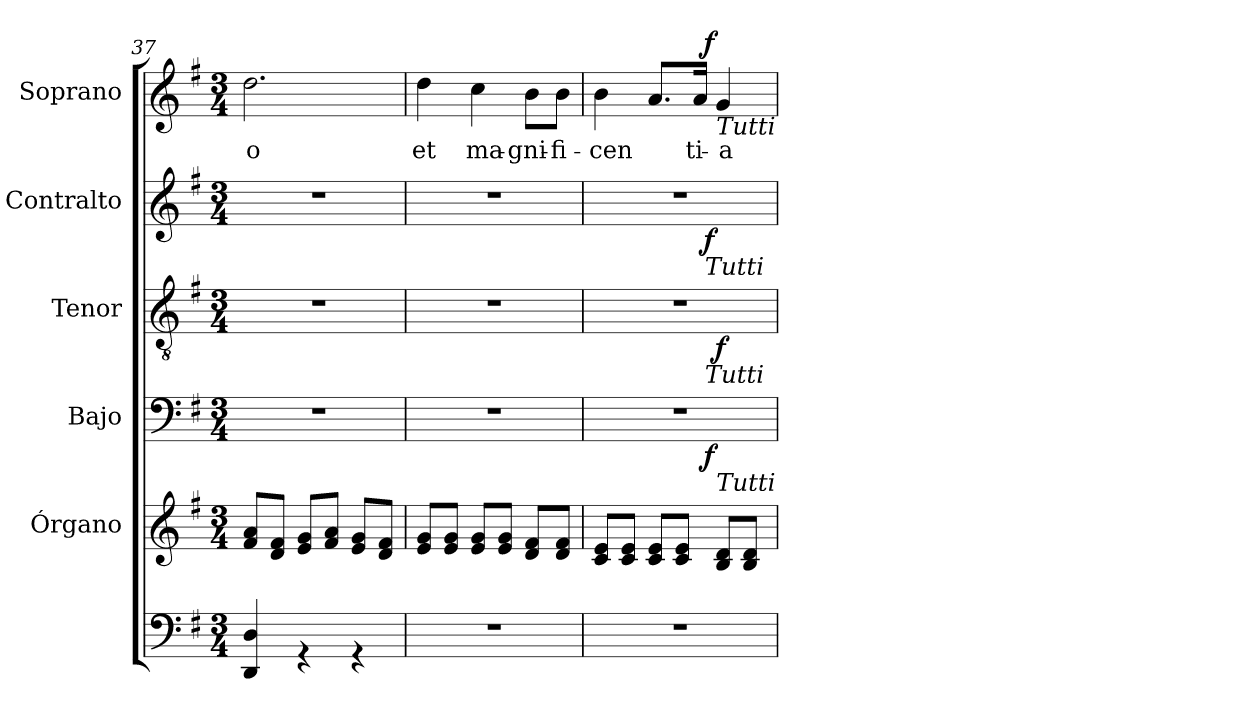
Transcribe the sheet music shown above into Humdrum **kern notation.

**kern	**kern	**kern	**dynam	**kern	**dynam	**kern	**dynam	**kern	**text	**dynam
*part6	*part5	*part4	*part4	*part3	*part3	*part2	*part2	*part1	*part1	*part1
*staff6	*staff5	*staff4	*staff4	*staff3	*staff3	*staff2	*staff2	*staff1	*staff1	*staff1
*	*I"Órgano	*I"Bajo	*	*I"Tenor	*	*I"Contralto	*	*I"Soprano	*	*
*clefF4	*clefG2	*clefF4	*	*clefGv2	*	*clefG2	*	*clefG2	*	*
*k[f#]	*k[f#]	*k[f#]	*	*k[f#]	*	*k[f#]	*	*k[f#]	*	*
*G:	*G:	*G:	*	*G:	*	*G:	*	*G:	*	*
*M3/4	*M3/4	*M3/4	*	*M3/4	*	*M3/4	*	*M3/4	*	*
=37	=37	=37	=37	=37	=37	=37	=37	=37	=37	=37
!	!	!	!	!	!	!	!	!	!LO:LY:b	!
4DD/ 4D/	8f#/ 8a/L	2.r	.	2.r	.	2.r	.	2.dd\	-o	.
.	8d/ 8f#/J	.	.	.	.	.	.	.	.	.
4rGG	8e/ 8g/L	.	.	.	.	.	.	.	.	.
.	8f#/ 8a/J	.	.	.	.	.	.	.	.	.
4rGG	8e/ 8g/L	.	.	.	.	.	.	.	.	.
.	8d/ 8f#/J	.	.	.	.	.	.	.	.	.
=38	=38	=38	=38	=38	=38	=38	=38	=38	=38	=38
!	!	!	!	!	!	!	!	!	!LO:LY:b	!
2.r	8e/ 8g/L	2.r	.	2.r	.	2.r	.	4dd\	et	.
.	8e/ 8g/J	.	.	.	.	.	.	.	.	.
!	!	!	!	!	!	!	!	!	!LO:LY:b	!
.	8e/ 8g/L	.	.	.	.	.	.	4cc\	ma-	.
.	8e/ 8g/J	.	.	.	.	.	.	.	.	.
!	!	!	!	!	!	!	!	!	!LO:LY:b	!
.	8d/ 8f#/L	.	.	.	.	.	.	8b\L	-gni-	.
!	!	!	!	!	!	!	!	!	!LO:LY:b	!
.	8d/ 8f#/J	.	.	.	.	.	.	8b\J	-fi-	.
=39	=39	=39	=39	=39	=39	=39	=39	=39	=39	=39
!	!	!	!	!	!	!	!	!	!LO:LY:b	!
*	*	*^	*	*^	*	*^	*	*^	*	*
*	*	*	*^	*	*	*^	*	*	*	*	*	*	*	*
2.r	8c/ 8e/L	2.r	4...ryy	2ryy	.	2.r	2ryy	4...ryy	.	2.r	4...ryy	.	4b\	4...ryy	-cen	.
.	8c/ 8e/J	.	.	.	.	.	.	.	.	.	.	.	.	.	.	.
.	8c/ 8e/L	.	.	.	.	.	.	.	.	.	.	.	8.a/L	.	.	.
.	8c/ 8e/J	.	.	.	.	.	.	.	.	.	.	.	.	.	.	.
!	!	!	!	!	!	!	!	!	!	!	!	!	!	!	!LO:LY:b	!
.	.	.	.	.	.	.	.	.	.	.	.	.	16a/Jk	.	ti-	.
!	!	!	!	!	!	!	!	!	!	!	!LO:TX:b:i:t=Tutti	!	!	!	!	!
!	!	!	!	!	!	!	!	!LO:TX:b:i:t=Tutti	!	!	!	!	!	!	!	!
!	!	!	!	!	!LO:DY:b	!	!	!	!	!	!	!LO:DY:b	!	!	!	!LO:DY:b
.	.	.	4ryy	.	f	.	.	4ryy	.	.	4ryy	f	.	4ryy	.	f
!	!	!	!	!	!	!	!	!	!	!	!	!	!LO:TX:b:i:t=Tutti	!	!	!
!	!	!	!	!LO:TX:b:i:t=Tutti	!	!	!	!	!	!	!	!	!	!	!	!
!	!	!	!	!	!	!	!	!	!LO:DY:b	!	!	!	!	!	!LO:LY:b	!
.	8B/ 8d/L	.	.	4ryy	.	.	4ryy	.	f	.	.	.	4g/	.	-a	.
.	8B/ 8d/J	.	.	.	.	.	.	.	.	.	.	.	.	.	.	.
.	.	.	32ryy	.	.	.	.	32ryy	.	.	32ryy	.	.	32ryy	.	.
*	*	*v	*v	*v	*	*	*	*	*	*v	*v	*	*v	*v	*	*
*	*	*	*	*v	*v	*v	*	*	*	*	*	*
=	=	=	=	=	=	=	=	=	=	=
*-	*-	*-	*-	*-	*-	*-	*-	*-	*-	*-
